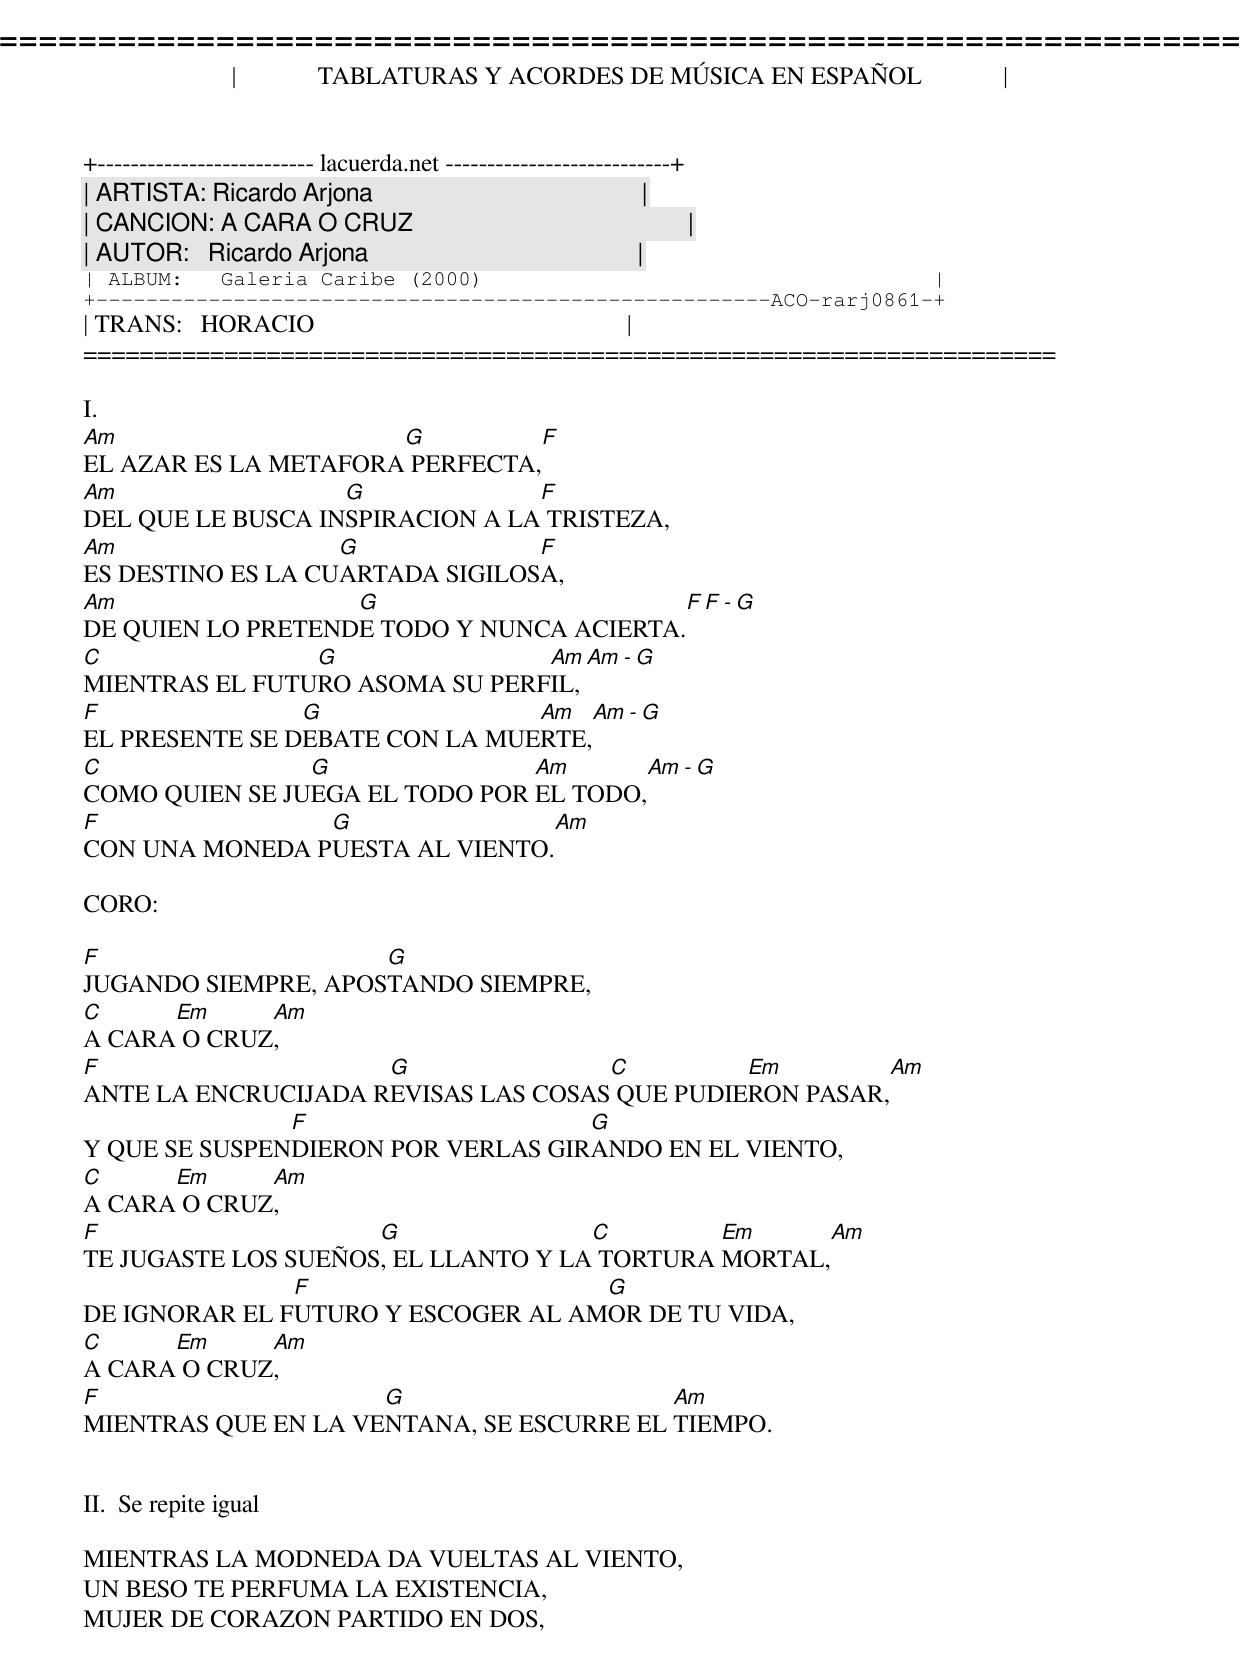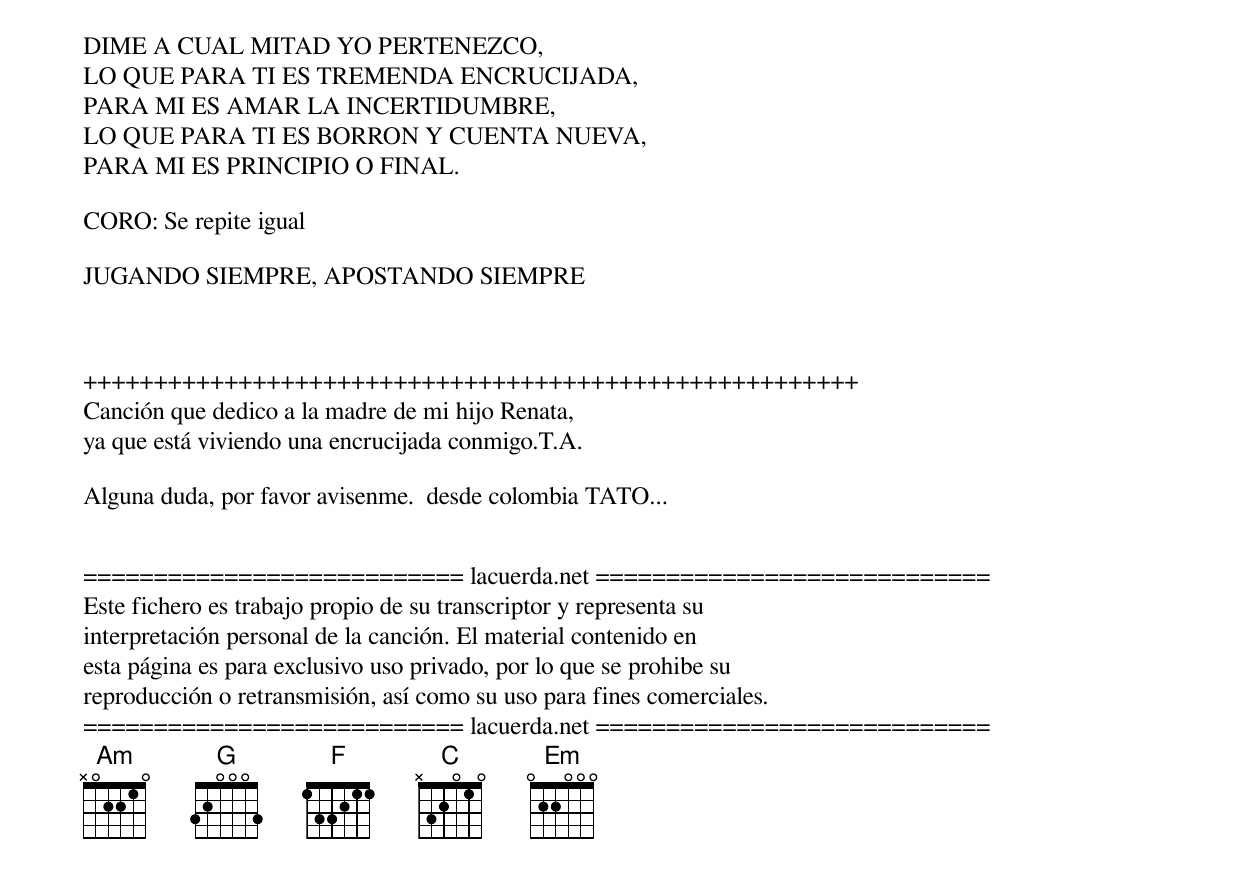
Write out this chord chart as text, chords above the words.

=====================================================================
|             TABLATURAS Y ACORDES DE MÚSICA EN ESPAÑOL             |
+-------------------------- lacuerda.net ---------------------------+
| ARTISTA: Ricardo Arjona                                           |
| CANCION: A CARA O CRUZ                                            |
| AUTOR:   Ricardo Arjona                                           |
| ALBUM:   Galeria Caribe (2000)                                    |
+------------------------------------------------------ACO-rarj0861-+
| TRANS:   HORACIO                                                  |
=====================================================================

I.
Am                    G              F
EL AZAR ES LA METAFORA PERFECTA,
Am                 G             F
DEL QUE LE BUSCA INSPIRACION A LA TRISTEZA,
Am                 G             F
ES DESTINO ES LA CUARTADA SIGILOSA,
Am                 G                              F         F -  G
DE QUIEN LO PRETENDE TODO Y NUNCA ACIERTA.
C               G               Am        Am - G
MIENTRAS EL FUTURO ASOMA SU PERFIL,
F               G               Am        Am - G
EL PRESENTE SE DEBATE CON LA MUERTE,
C               G               Am         Am - G
COMO QUIEN SE JUEGA EL TODO POR EL TODO,
F               G               Am
CON UNA MONEDA PUESTA AL VIENTO.

CORO:

F                    G
JUGANDO SIEMPRE, APOSTANDO SIEMPRE,
C     Em     Am
A CARA O CRUZ,
F                    G               C         Em         Am
ANTE LA ENCRUCIJADA REVISAS LAS COSAS QUE PUDIERON PASAR,
               F                    G
Y QUE SE SUSPENDIERON POR VERLAS GIRANDO EN EL VIENTO,
C     Em     Am
A CARA O CRUZ,
F                    G               C        Em      Am
TE JUGASTE LOS SUEÑOS, EL LLANTO Y LA TORTURA MORTAL,
               F                    G
DE IGNORAR EL FUTURO Y ESCOGER AL AMOR DE TU VIDA,
C     Em     Am
A CARA O CRUZ,
F                    G                    Am
MIENTRAS QUE EN LA VENTANA, SE ESCURRE EL TIEMPO.


II.  Se repite igual

MIENTRAS LA MODNEDA DA VUELTAS AL VIENTO,
UN BESO TE PERFUMA LA EXISTENCIA,
MUJER DE CORAZON PARTIDO EN DOS,
DIME A CUAL MITAD YO PERTENEZCO,
LO QUE PARA TI ES TREMENDA ENCRUCIJADA,
PARA MI ES AMAR LA INCERTIDUMBRE,
LO QUE PARA TI ES BORRON Y CUENTA NUEVA,
PARA MI ES PRINCIPIO O FINAL.

CORO: Se repite igual

JUGANDO SIEMPRE, APOSTANDO SIEMPRE



+++++++++++++++++++++++++++++++++++++++++++++++++++++++
Canción que dedico a la madre de mi hijo Renata,
ya que está viviendo una encrucijada conmigo.T.A.

Alguna duda, por favor avisenme.  desde colombia TATO...


=========================== lacuerda.net ============================
Este fichero es trabajo propio de su transcriptor y representa su
interpretación personal de la canción. El material contenido en
esta página es para exclusivo uso privado, por lo que se prohibe su
reproducción o retransmisión, así como su uso para fines comerciales.
=========================== lacuerda.net ============================
